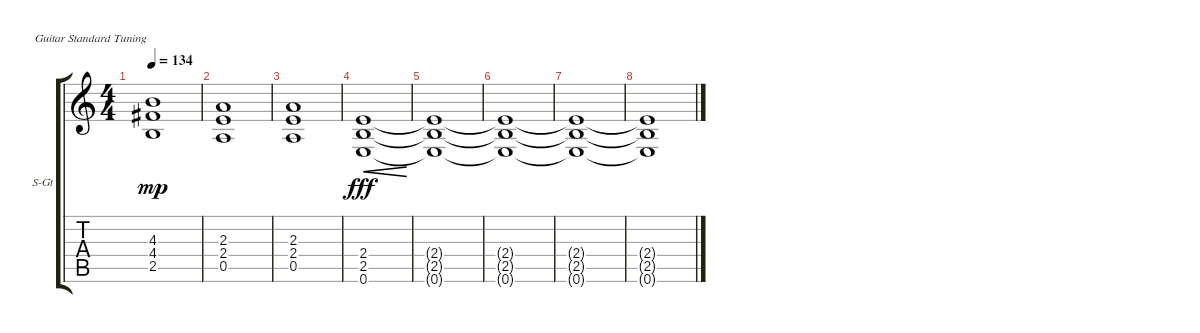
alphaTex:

\defaultSystemsLayout 4
\bracketExtendMode groupsimilarinstruments
\firstSystemTrackNameOrientation horizontal
\otherSystemsTrackNameOrientation horizontal
\track ("Steel Guitar" "S-Gt") {mute instrument acousticguitarsteel}
\staff {score tabs}
\tuning (E4 B3 G3 D3 A2 E2)
\ts (4 4)
\tempo 134
\clef g2
\ks c
(4.3 4.4 2.5).1{dy mp} |
(0.5 2.4 2.3).1 |
(0.5 2.4 2.3).1 |
(0.6 2.5 2.4).1{cre dy fff} |
(0.6{t} 2.5{t} 2.4{t}).1 |
(0.6{t} 2.5{t} 2.4{t}).1 |
(0.6{t} 2.5{t} 2.4{t}).1 |
(0.6{t} 2.5{t} 2.4{t}).1
